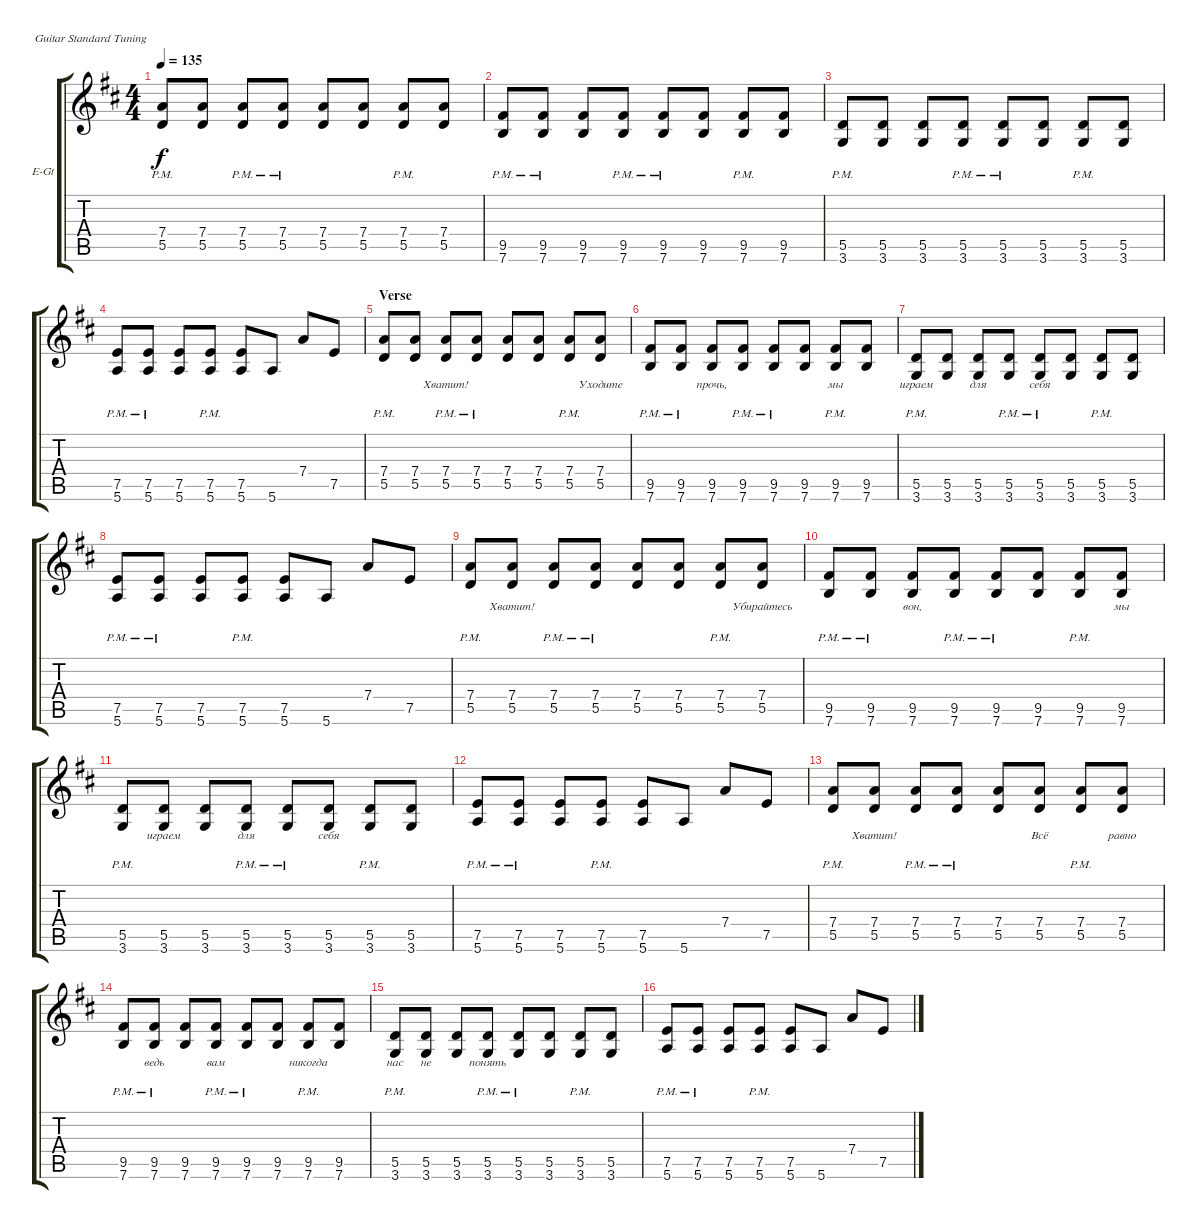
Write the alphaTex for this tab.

\defaultSystemsLayout 4
\bracketExtendMode groupsimilarinstruments
\firstSystemTrackNameOrientation horizontal
\otherSystemsTrackNameOrientation horizontal
\track ("Electric Guitar" "E-Gt") {instrument distortionguitar}
\staff {score tabs}
\tuning (E4 B3 G3 D3 A2 E2)
\ts (4 4)
\tempo 135
\clef g2
\scale
0.960908
\ks d
(5.5{pm} 7.4).8{dy f} (5.5 7.4).8 (5.5{pm} 7.4).8 (5.5{pm} 7.4).8 (5.5 7.4).8 (5.5 7.4).8 (5.5{pm} 7.4).8 (5.5 7.4).8 |
\scale
0.960908 (7.6{pm} 9.5).8 (7.6{pm} 9.5).8 (7.6 9.5).8 (7.6{pm} 9.5).8 (7.6{pm} 9.5).8 (7.6 9.5).8 (7.6{pm} 9.5).8 (7.6 9.5).8 |
\scale
1.07818 (3.6{pm} 5.5).8 (3.6 5.5).8 (3.6 5.5).8 (3.6{pm} 5.5).8 (3.6{pm} 5.5).8 (3.6 5.5).8 (3.6{pm} 5.5).8 (3.6 5.5).8 |
\scale
0.960908 (5.6{pm} 7.5).8 (5.6{pm} 7.5).8 (5.6 7.5).8 (5.6{pm} 7.5).8 (5.6 7.5).8 5.6.8 7.4.8 7.5.8 |
\section ("" "Verse")
\scale
0.960908 (5.5{pm} 7.4).8{lyrics (0 "") lyrics (1 "") lyrics (2 "") lyrics (3 "") lyrics (4 "")} (5.5 7.4).8{lyrics (0 "") lyrics (1 "") lyrics (2 "") lyrics (3 "") lyrics (4 "")} (5.5{pm} 7.4).8{lyrics (0 "Хватит!") lyrics (1 "") lyrics (2 "") lyrics (3 "") lyrics (4 "")} (5.5{pm} 7.4).8{lyrics (0 "") lyrics (1 "") lyrics (2 "") lyrics (3 "") lyrics (4 "")} (5.5 7.4).8{lyrics (0 "") lyrics (1 "") lyrics (2 "") lyrics (3 "") lyrics (4 "")} (5.5 7.4).8{lyrics (0 "") lyrics (1 "") lyrics (2 "") lyrics (3 "") lyrics (4 "")} (5.5{pm} 7.4).8{lyrics (0 "") lyrics (1 "") lyrics (2 "") lyrics (3 "") lyrics (4 "")} (5.5 7.4).8{lyrics (0 "Уходите") lyrics (1 "") lyrics (2 "") lyrics (3 "") lyrics (4 "")} |
\scale
1.07818 (7.6{pm} 9.5).8{lyrics (0 "") lyrics (1 "") lyrics (2 "") lyrics (3 "") lyrics (4 "")} (7.6{pm} 9.5).8{lyrics (0 "") lyrics (1 "") lyrics (2 "") lyrics (3 "") lyrics (4 "")} (7.6 9.5).8{lyrics (0 "прочь,") lyrics (1 "") lyrics (2 "") lyrics (3 "") lyrics (4 "")} (7.6{pm} 9.5).8{lyrics (0 "") lyrics (1 "") lyrics (2 "") lyrics (3 "") lyrics (4 "")} (7.6{pm} 9.5).8{lyrics (0 "") lyrics (1 "") lyrics (2 "") lyrics (3 "") lyrics (4 "")} (7.6 9.5).8{lyrics (0 "") lyrics (1 "") lyrics (2 "") lyrics (3 "") lyrics (4 "")} (7.6{pm} 9.5).8{lyrics (0 "мы") lyrics (1 "") lyrics (2 "") lyrics (3 "") lyrics (4 "")} (7.6 9.5).8{lyrics (0 "") lyrics (1 "") lyrics (2 "") lyrics (3 "") lyrics (4 "")} |
\scale
0.960908 (3.6{pm} 5.5).8{lyrics (0 "играем") lyrics (1 "") lyrics (2 "") lyrics (3 "") lyrics (4 "")} (3.6 5.5).8{lyrics (0 "") lyrics (1 "") lyrics (2 "") lyrics (3 "") lyrics (4 "")} (3.6 5.5).8{lyrics (0 "для") lyrics (1 "") lyrics (2 "") lyrics (3 "") lyrics (4 "")} (3.6{pm} 5.5).8{lyrics (0 "") lyrics (1 "") lyrics (2 "") lyrics (3 "") lyrics (4 "")} (3.6{pm} 5.5).8{lyrics (0 "себя") lyrics (1 "") lyrics (2 "") lyrics (3 "") lyrics (4 "")} (3.6 5.5).8{lyrics (0 "") lyrics (1 "") lyrics (2 "") lyrics (3 "") lyrics (4 "")} (3.6{pm} 5.5).8{lyrics (0 "") lyrics (1 "") lyrics (2 "") lyrics (3 "") lyrics (4 "")} (3.6 5.5).8{lyrics (0 "") lyrics (1 "") lyrics (2 "") lyrics (3 "") lyrics (4 "")} |
\scale
0.960908 (5.6{pm} 7.5).8{lyrics (0 "") lyrics (1 "") lyrics (2 "") lyrics (3 "") lyrics (4 "")} (5.6{pm} 7.5).8{lyrics (0 "") lyrics (1 "") lyrics (2 "") lyrics (3 "") lyrics (4 "")} (5.6 7.5).8{lyrics (0 "") lyrics (1 "") lyrics (2 "") lyrics (3 "") lyrics (4 "")} (5.6{pm} 7.5).8{lyrics (0 "") lyrics (1 "") lyrics (2 "") lyrics (3 "") lyrics (4 "")} (5.6 7.5).8{lyrics (0 "") lyrics (1 "") lyrics (2 "") lyrics (3 "") lyrics (4 "")} 5.6.8{lyrics (0 "") lyrics (1 "") lyrics (2 "") lyrics (3 "") lyrics (4 "")} 7.4.8{lyrics (0 "") lyrics (1 "") lyrics (2 "") lyrics (3 "") lyrics (4 "")} 7.5.8{lyrics (0 "") lyrics (1 "") lyrics (2 "") lyrics (3 "") lyrics (4 "")} |
\scale
1.07818 (5.5{pm} 7.4).8{lyrics (0 "") lyrics (1 "") lyrics (2 "") lyrics (3 "") lyrics (4 "")} (5.5 7.4).8{lyrics (0 "Хватит!") lyrics (1 "") lyrics (2 "") lyrics (3 "") lyrics (4 "")} (5.5{pm} 7.4).8{lyrics (0 "") lyrics (1 "") lyrics (2 "") lyrics (3 "") lyrics (4 "")} (5.5{pm} 7.4).8{lyrics (0 "") lyrics (1 "") lyrics (2 "") lyrics (3 "") lyrics (4 "")} (5.5 7.4).8{lyrics (0 "") lyrics (1 "") lyrics (2 "") lyrics (3 "") lyrics (4 "")} (5.5 7.4).8{lyrics (0 "") lyrics (1 "") lyrics (2 "") lyrics (3 "") lyrics (4 "")} (5.5{pm} 7.4).8{lyrics (0 "") lyrics (1 "") lyrics (2 "") lyrics (3 "") lyrics (4 "")} (5.5 7.4).8{lyrics (0 "Убирайтесь") lyrics (1 "") lyrics (2 "") lyrics (3 "") lyrics (4 "")} |
\scale
0.960908 (7.6{pm} 9.5).8{lyrics (0 "") lyrics (1 "") lyrics (2 "") lyrics (3 "") lyrics (4 "")} (7.6{pm} 9.5).8{lyrics (0 "") lyrics (1 "") lyrics (2 "") lyrics (3 "") lyrics (4 "")} (7.6 9.5).8{lyrics (0 "вон,") lyrics (1 "") lyrics (2 "") lyrics (3 "") lyrics (4 "")} (7.6{pm} 9.5).8{lyrics (0 "") lyrics (1 "") lyrics (2 "") lyrics (3 "") lyrics (4 "")} (7.6{pm} 9.5).8{lyrics (0 "") lyrics (1 "") lyrics (2 "") lyrics (3 "") lyrics (4 "")} (7.6 9.5).8{lyrics (0 "") lyrics (1 "") lyrics (2 "") lyrics (3 "") lyrics (4 "")} (7.6{pm} 9.5).8{lyrics (0 "") lyrics (1 "") lyrics (2 "") lyrics (3 "") lyrics (4 "")} (7.6 9.5).8{lyrics (0 "мы") lyrics (1 "") lyrics (2 "") lyrics (3 "") lyrics (4 "")} |
\scale
0.960908 (3.6{pm} 5.5).8{lyrics (0 "") lyrics (1 "") lyrics (2 "") lyrics (3 "") lyrics (4 "")} (3.6 5.5).8{lyrics (0 "играем") lyrics (1 "") lyrics (2 "") lyrics (3 "") lyrics (4 "")} (3.6 5.5).8{lyrics (0 "") lyrics (1 "") lyrics (2 "") lyrics (3 "") lyrics (4 "")} (3.6{pm} 5.5).8{lyrics (0 "для") lyrics (1 "") lyrics (2 "") lyrics (3 "") lyrics (4 "")} (3.6{pm} 5.5).8{lyrics (0 "") lyrics (1 "") lyrics (2 "") lyrics (3 "") lyrics (4 "")} (3.6 5.5).8{lyrics (0 "себя") lyrics (1 "") lyrics (2 "") lyrics (3 "") lyrics (4 "")} (3.6{pm} 5.5).8{lyrics (0 "") lyrics (1 "") lyrics (2 "") lyrics (3 "") lyrics (4 "")} (3.6 5.5).8{lyrics (0 "") lyrics (1 "") lyrics (2 "") lyrics (3 "") lyrics (4 "")} |
\scale
1.07818 (5.6{pm} 7.5).8{lyrics (0 "") lyrics (1 "") lyrics (2 "") lyrics (3 "") lyrics (4 "")} (5.6{pm} 7.5).8{lyrics (0 "") lyrics (1 "") lyrics (2 "") lyrics (3 "") lyrics (4 "")} (5.6 7.5).8{lyrics (0 "") lyrics (1 "") lyrics (2 "") lyrics (3 "") lyrics (4 "")} (5.6{pm} 7.5).8{lyrics (0 "") lyrics (1 "") lyrics (2 "") lyrics (3 "") lyrics (4 "")} (5.6 7.5).8{lyrics (0 "") lyrics (1 "") lyrics (2 "") lyrics (3 "") lyrics (4 "")} 5.6.8{lyrics (0 "") lyrics (1 "") lyrics (2 "") lyrics (3 "") lyrics (4 "")} 7.4.8{lyrics (0 "") lyrics (1 "") lyrics (2 "") lyrics (3 "") lyrics (4 "")} 7.5.8{lyrics (0 "") lyrics (1 "") lyrics (2 "") lyrics (3 "") lyrics (4 "")} |
\scale
0.960908 (5.5{pm} 7.4).8{lyrics (0 "") lyrics (1 "") lyrics (2 "") lyrics (3 "") lyrics (4 "")} (5.5 7.4).8{lyrics (0 "Хватит!") lyrics (1 "") lyrics (2 "") lyrics (3 "") lyrics (4 "")} (5.5{pm} 7.4).8{lyrics (0 "") lyrics (1 "") lyrics (2 "") lyrics (3 "") lyrics (4 "")} (5.5{pm} 7.4).8{lyrics (0 "") lyrics (1 "") lyrics (2 "") lyrics (3 "") lyrics (4 "")} (5.5 7.4).8{lyrics (0 "") lyrics (1 "") lyrics (2 "") lyrics (3 "") lyrics (4 "")} (5.5 7.4).8{lyrics (0 "Всё") lyrics (1 "") lyrics (2 "") lyrics (3 "") lyrics (4 "")} (5.5{pm} 7.4).8{lyrics (0 "") lyrics (1 "") lyrics (2 "") lyrics (3 "") lyrics (4 "")} (5.5 7.4).8{lyrics (0 "равно") lyrics (1 "") lyrics (2 "") lyrics (3 "") lyrics (4 "")} |
\scale
0.960908 (7.6{pm} 9.5).8{lyrics (0 "") lyrics (1 "") lyrics (2 "") lyrics (3 "") lyrics (4 "")} (7.6{pm} 9.5).8{lyrics (0 "ведь") lyrics (1 "") lyrics (2 "") lyrics (3 "") lyrics (4 "")} (7.6 9.5).8{lyrics (0 "") lyrics (1 "") lyrics (2 "") lyrics (3 "") lyrics (4 "")} (7.6{pm} 9.5).8{lyrics (0 "вам") lyrics (1 "") lyrics (2 "") lyrics (3 "") lyrics (4 "")} (7.6{pm} 9.5).8{lyrics (0 "") lyrics (1 "") lyrics (2 "") lyrics (3 "") lyrics (4 "")} (7.6 9.5).8{lyrics (0 "") lyrics (1 "") lyrics (2 "") lyrics (3 "") lyrics (4 "")} (7.6{pm} 9.5).8{lyrics (0 "никогда") lyrics (1 "") lyrics (2 "") lyrics (3 "") lyrics (4 "")} (7.6 9.5).8{lyrics (0 "") lyrics (1 "") lyrics (2 "") lyrics (3 "") lyrics (4 "")} |
\scale
1.07818 (3.6{pm} 5.5).8{lyrics (0 "нас") lyrics (1 "") lyrics (2 "") lyrics (3 "") lyrics (4 "")} (3.6 5.5).8{lyrics (0 "не") lyrics (1 "") lyrics (2 "") lyrics (3 "") lyrics (4 "")} (3.6 5.5).8{lyrics (0 "") lyrics (1 "") lyrics (2 "") lyrics (3 "") lyrics (4 "")} (3.6{pm} 5.5).8{lyrics (0 "понять") lyrics (1 "") lyrics (2 "") lyrics (3 "") lyrics (4 "")} (3.6{pm} 5.5).8{lyrics (0 "") lyrics (1 "") lyrics (2 "") lyrics (3 "") lyrics (4 "")} (3.6 5.5).8{lyrics (0 "") lyrics (1 "") lyrics (2 "") lyrics (3 "") lyrics (4 "")} (3.6{pm} 5.5).8{lyrics (0 "") lyrics (1 "") lyrics (2 "") lyrics (3 "") lyrics (4 "")} (3.6 5.5).8{lyrics (0 "") lyrics (1 "") lyrics (2 "") lyrics (3 "") lyrics (4 "")} |
\scale
0.960908 (5.6{pm} 7.5).8{lyrics (0 "") lyrics (1 "") lyrics (2 "") lyrics (3 "") lyrics (4 "")} (5.6{pm} 7.5).8{lyrics (0 "") lyrics (1 "") lyrics (2 "") lyrics (3 "") lyrics (4 "")} (5.6 7.5).8{lyrics (0 "") lyrics (1 "") lyrics (2 "") lyrics (3 "") lyrics (4 "")} (5.6{pm} 7.5).8{lyrics (0 "") lyrics (1 "") lyrics (2 "") lyrics (3 "") lyrics (4 "")} (5.6 7.5).8{lyrics (0 "") lyrics (1 "") lyrics (2 "") lyrics (3 "") lyrics (4 "")} 5.6.8{lyrics (0 "") lyrics (1 "") lyrics (2 "") lyrics (3 "") lyrics (4 "")} 7.4.8{lyrics (0 "") lyrics (1 "") lyrics (2 "") lyrics (3 "") lyrics (4 "")} 7.5.8{lyrics (0 "") lyrics (1 "") lyrics (2 "") lyrics (3 "") lyrics (4 "")}
